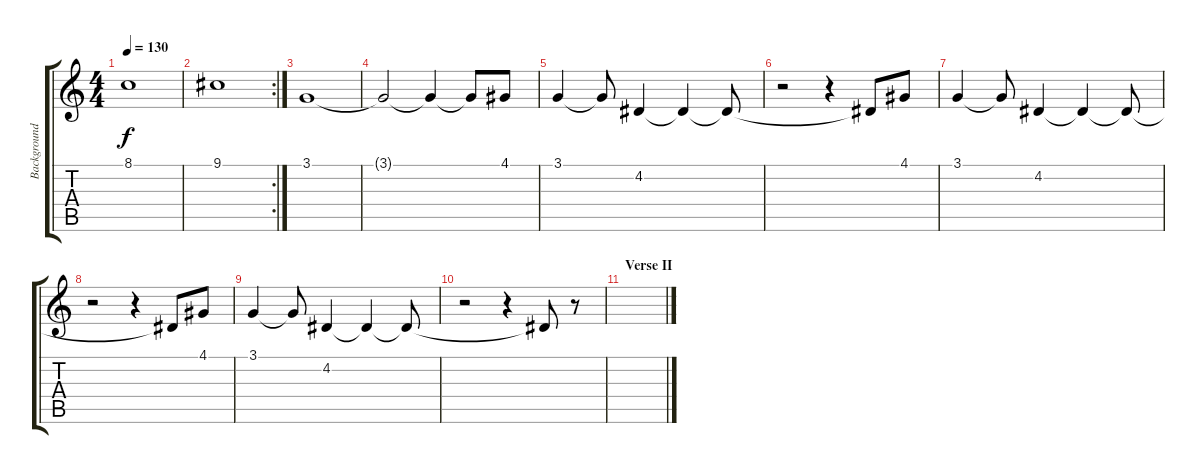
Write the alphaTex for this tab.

\track ("Background II" "Background") {instrument choiraahs}
\staff {score tabs}
\tuning (E4 B3 G3 D3 A2 E2) {hide}
\ts (4 4)
\tempo 130
\clef g2
\ks c
8.1.1{dy f} |
\rc 2
9.1.1 |
3.1.1 |
3.1{t}.2 3.1{t}.4 3.1{t}.8 4.1.8 |
3.1.4 3.1{t}.8 4.2.4 4.2{t}.4 4.2{t}.8 |
r.2 r.4 4.2{t}.8 4.1.8 |
3.1.4 3.1{t}.8 4.2.4 4.2{t}.4 4.2{t}.8 |
r.2 r.4 4.2{t}.8 4.1.8 |
3.1.4 3.1{t}.8 4.2.4 4.2{t}.4 4.2{t}.8 |
r.2 r.4 4.2{t}.8 r.8 |
\section ("" "Verse II")
